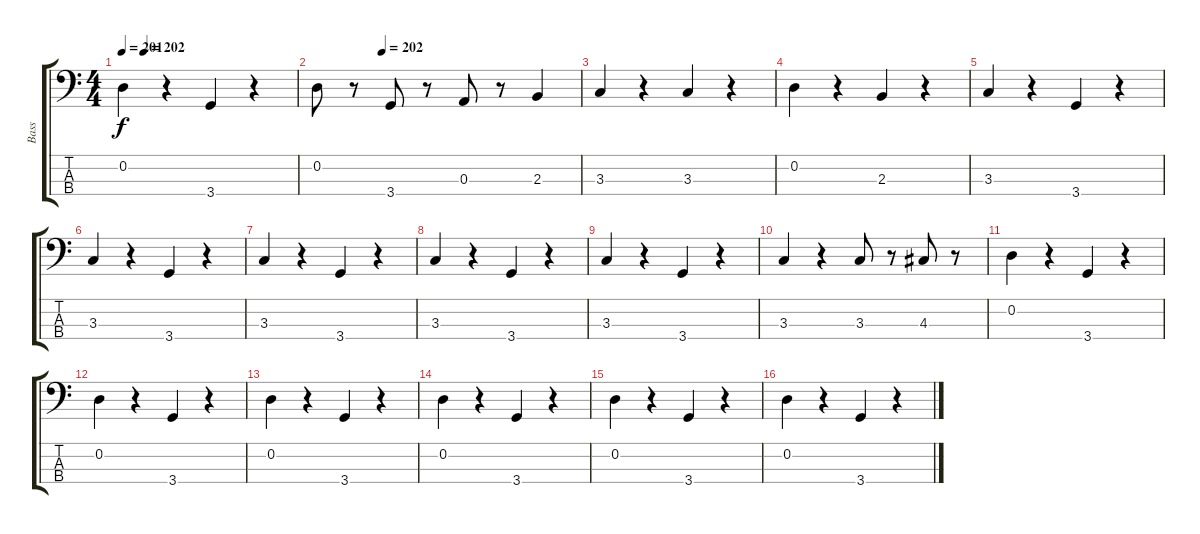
\track ("Bass" "Bass") {instrument fretlessbass}
\staff {score tabs}
\tuning (G2 D2 A1 E1) {hide}
\ts (4 4)
\tempo 201
\tempo (202 0.125)
\clef f4
\ks c
0.2.4{dy f} r.4 3.4.4 r.4 |
\tempo (202 0.25)
0.2.8 r.8 3.4.8 r.8 0.3.8 r.8 2.3.4 |
3.3.4 r.4 3.3.4 r.4 |
0.2.4 r.4 2.3.4 r.4 |
3.3.4 r.4 3.4.4 r.4 |
3.3.4 r.4 3.4.4 r.4 |
3.3.4 r.4 3.4.4 r.4 |
3.3.4 r.4 3.4.4 r.4 |
3.3.4 r.4 3.4.4 r.4 |
3.3.4 r.4 3.3.8 r.8 4.3.8 r.8 |
0.2.4 r.4 3.4.4 r.4 |
0.2.4 r.4 3.4.4 r.4 |
0.2.4 r.4 3.4.4 r.4 |
0.2.4 r.4 3.4.4 r.4 |
0.2.4 r.4 3.4.4 r.4 |
0.2.4 r.4 3.4.4 r.4
